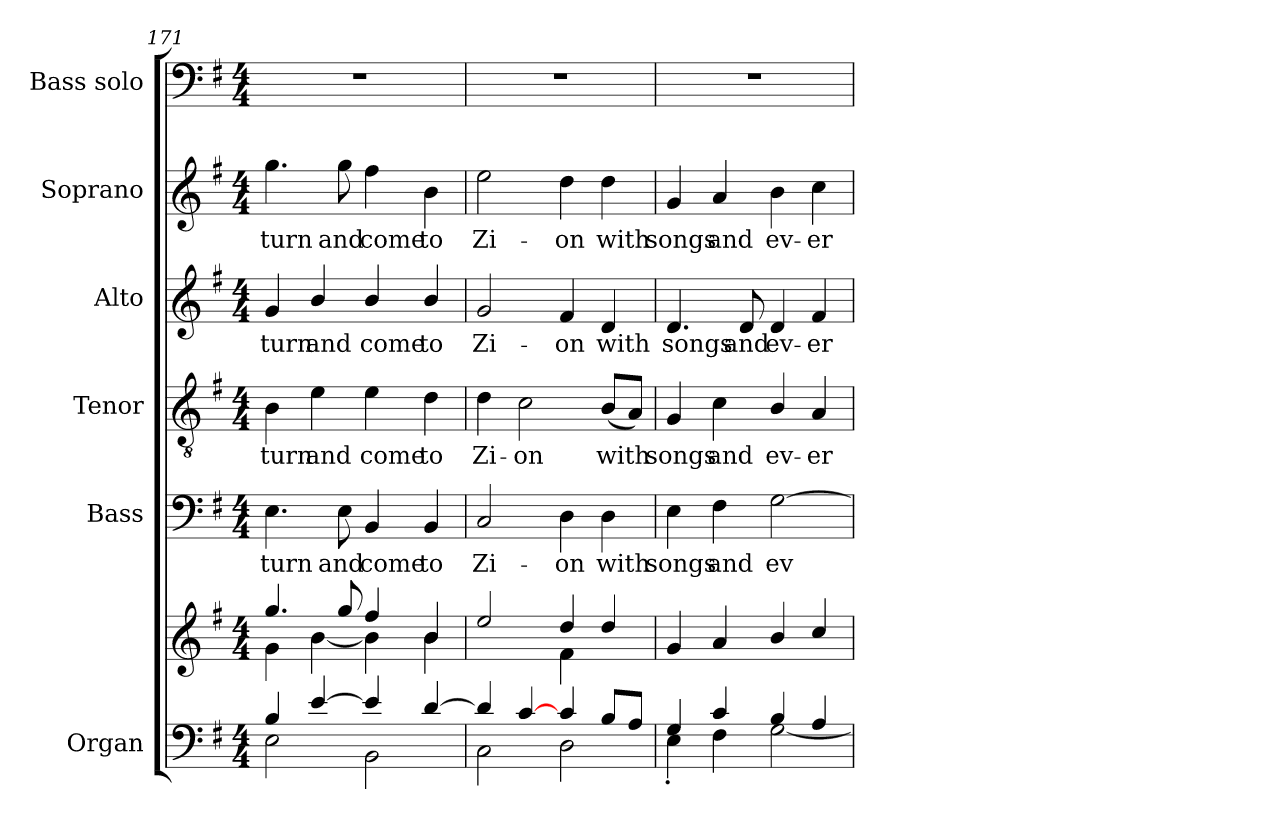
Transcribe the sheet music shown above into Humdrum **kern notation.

**kern	**kern	**kern	**text	**kern	**text	**kern	**text	**kern	**text	**kern
*part6	*part6	*part5	*part5	*part4	*part4	*part3	*part3	*part2	*part2	*part1
*staff7	*staff6	*staff5	*staff5	*staff4	*staff4	*staff3	*staff3	*staff2	*staff2	*staff1
*I"Organ	*	*I"Bass	*	*I"Tenor	*	*I"Alto	*	*I"Soprano	*	*I"Bass solo
*	*	*I'B	*	*I'T	*	*I'A	*	*I'S	*	*I'B
*clefF4	*clefG2	*clefF4	*	*clefGv2	*	*clefG2	*	*clefG2	*	*clefF4
*k[f#]	*k[f#]	*k[f#]	*	*k[f#]	*	*k[f#]	*	*k[f#]	*	*k[f#]
*G:	*G:	*G:	*	*G:	*	*G:	*	*G:	*	*G:
*M4/4	*M4/4	*M4/4	*	*M4/4	*	*M4/4	*	*M4/4	*	*M4/4
=171	=171	=171	=171	=171	=171	=171	=171	=171	=171	=171
*^	*^	*	*	*	*	*	*	*	*	*
!	!	!	!	!	!LO:LY:b	!	!LO:LY:b	!	!LO:LY:b	!	!LO:LY:b	!
4B/	2E\	4.gg/	4g\	4.E	-turn	4B	-turn	4g	-turn	4.gg	-turn	1r
!	!	!	!	!	!	!	!LO:LY:b	!	!LO:LY:b	!	!	!
[4e/	.	.	[4b\	.	.	4e	and	4b/	and	.	.	.
!	!	!	!	!	!LO:LY:b	!	!	!	!	!	!LO:LY:b	!
.	.	8gg/	.	8E	and	.	.	.	.	8gg	and	.
!	!	!	!	!	!LO:LY:b	!	!LO:LY:b	!	!LO:LY:b	!	!LO:LY:b	!
4e/]	2BB\	4ff#/	4b\]	4BB	come	4e	come	4b/	come	4ff#	come	.
!	!	!	!	!	!LO:LY:b	!	!LO:LY:b	!	!LO:LY:b	!	!LO:LY:b	!
[4d/	.	4b/	4b\	4BB	to	4d	to	4b/	to	4b	to	.
=172	=172	=172	=172	=172	=172	=172	=172	=172	=172	=172	=172	=172
!	!	!	!	!	!LO:LY:b	!	!LO:LY:b	!	!LO:LY:b	!	!LO:LY:b	!
4d/]	2C\	2ryy	2ee/	2C	Zi-	4d	Zi-	2g	Zi-	2ee	Zi-	1r
!	!	!	!	!	!	!	!LO:LY:b	!	!	!	!	!
[4c/	.	.	.	.	.	2c	-on	.	.	.	.	.
!	!	!	!	!	!LO:LY:b	!	!	!	!LO:LY:b	!	!LO:LY:b	!
4c/	2D\	4dd/	4f#\	4D\	-on	.	.	4f#	-on	4dd	-on	.
!	!	!	!	!	!LO:LY:b	!	!LO:LY:b	!	!LO:LY:b	!	!LO:LY:b	!
8B/L	.	4dd/	4ryy	4D\	with	(<8BL	with	4d	with	4dd	with	.
8A/J	.	.	.	.	.	8AJ)	.	.	.	.	.	.
=173	=173	=173	=173	=173	=173	=173	=173	=173	=173	=173	=173	=173
!	!	!	!	!	!LO:LY:b	!	!LO:LY:b	!	!LO:LY:b	!	!LO:LY:b	!
4G/	4E'\	4g/	2ryy	4E\	songs	4G	songs	4.d	songs	4g	songs	1r
!	!	!	!	!	!LO:LY:b	!	!LO:LY:b	!	!	!	!LO:LY:b	!
4c/	4F#\	4a/	.	4F#\	and	4c	and	.	.	4a	and	.
!	!	!	!	!	!	!	!	!	!LO:LY:b	!	!	!
.	.	.	.	.	.	.	.	8d	and	.	.	.
!	!	!	!	!	!LO:LY:b	!	!LO:LY:b	!	!LO:LY:b	!	!LO:LY:b	!
4B/	[2G\	4b/	2ryy	[2G\	ev-	4B/	ev-	4d	ev-	4b	ev-	.
!	!	!	!	!	!	!	!LO:LY:b	!	!LO:LY:b	!	!LO:LY:b	!
4A/	.	4cc/	.	.	.	4A	-er-	4f#	-er-	4cc	-er-	.
*v	*v	*	*	*	*	*	*	*	*	*	*	*
*	*v	*v	*	*	*	*	*	*	*	*	*
=	=	=	=	=	=	=	=	=	=	=
*-	*-	*-	*-	*-	*-	*-	*-	*-	*-	*-
